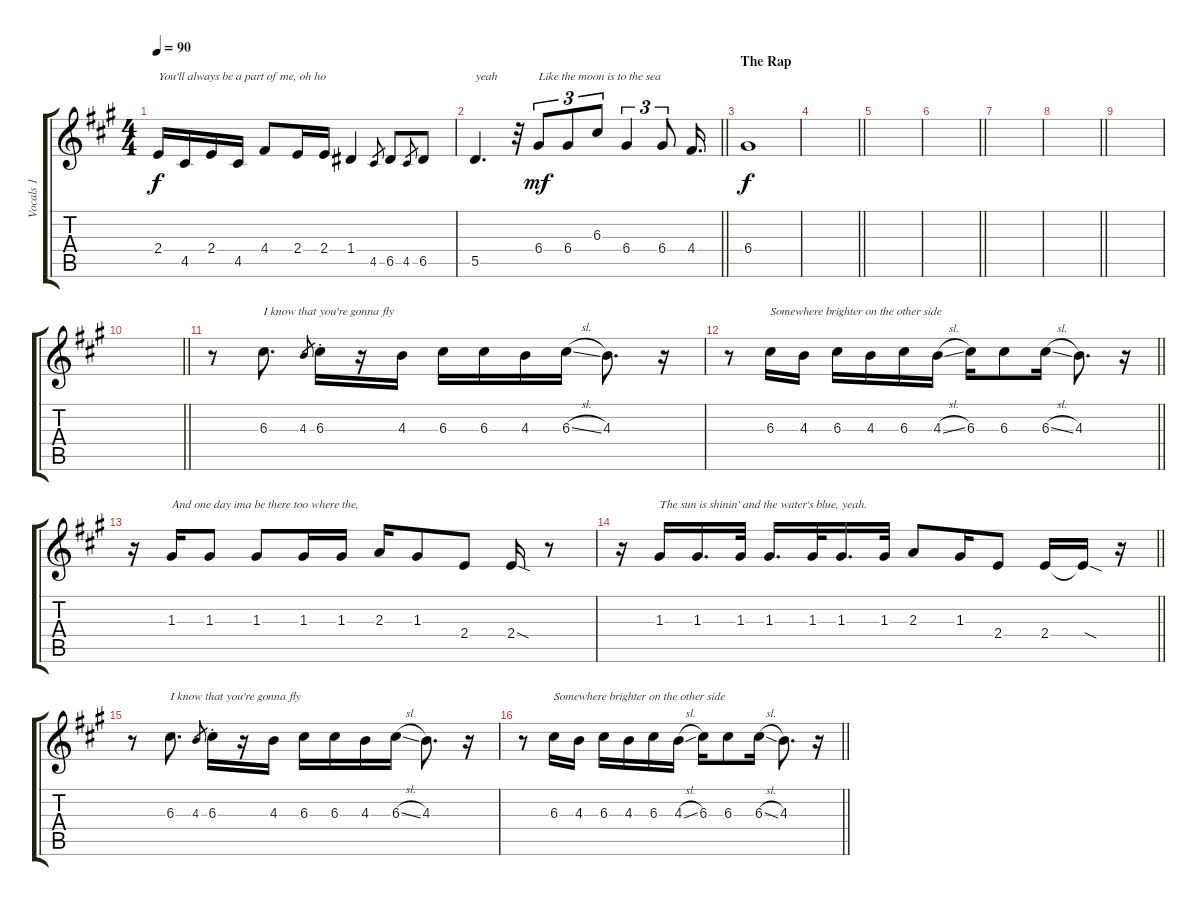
\track ("Vocals 1" "Vocals 1") {instrument electricguitarjazz}
\staff {score tabs}
\tuning (E4 B3 G3 D3 A2 E2) {hide}
\ts (4 4)
\tempo 90
\clef g2
\ks a
2.4.16{txt "You'll always be a part of me, oh ho" dy f} 4.5.16 2.4.16 4.5.16 4.4.8 2.4.16 2.4.16 1.4.4 4.5.8{gr} 6.5.8 4.5.8{gr} 6.5.8 |
\barLineRight lightlight
5.5.4{d txt "yeah"} r.32 6.4.8{tu (3 2) txt "Like the moon is to the sea" dy mf} 6.4.8{tu (3 2)} 6.3.8{tu (3 2)} 6.4.4{tu (3 2)} 6.4.8{tu (3 2)} 4.4.16{d} |
\section ("" "The Rap")
6.4.1{dy f} |
\barLineRight lightlight
|
|
\barLineRight lightlight
|
|
\barLineRight lightlight
|
|
\barLineRight lightlight
|
r.8 6.3.8{d txt "I know that you're gonna fly"} 4.3.8{gr} 6.3{st}.16 r.16 4.3.16 6.3.16 6.3.16 4.3.16 6.3{sl}.16 4.3.8{d} r.16 |
\barLineRight lightlight
r.8 6.3.16{txt "Somewhere brighter on the other side"} 4.3.16 6.3.16 4.3.16 6.3.16 4.3{sl}.16 6.3.16 6.3.8 6.3{sl}.16 4.3.8{d} r.16 |
r.16 1.3.16{txt "And one day ima be there too where the,"} 1.3.8 1.3.8 1.3.16 1.3.16 2.3.16 1.3.8 2.4.8 2.4{sod}.16 r.8 |
\barLineRight lightlight
r.16 1.3.16{txt "The sun is shinin' and the water's blue, yeah."} 1.3.16{d} 1.3.32 1.3.16{d} 1.3.32 1.3.16{d} 1.3.32 2.3.8 1.3.16 2.4.8 2.4.16 2.4{sod t}.16 r.16 |
r.8 6.3.8{d txt "I know that you're gonna fly"} 4.3.8{gr} 6.3{st}.16 r.16 4.3.16 6.3.16 6.3.16 4.3.16 6.3{sl}.16 4.3.8{d} r.16 |
\barLineRight lightlight
r.8 6.3.16{txt "Somewhere brighter on the other side"} 4.3.16 6.3.16 4.3.16 6.3.16 4.3{sl}.16 6.3.16 6.3.8 6.3{sl}.16 4.3.8{d} r.16
